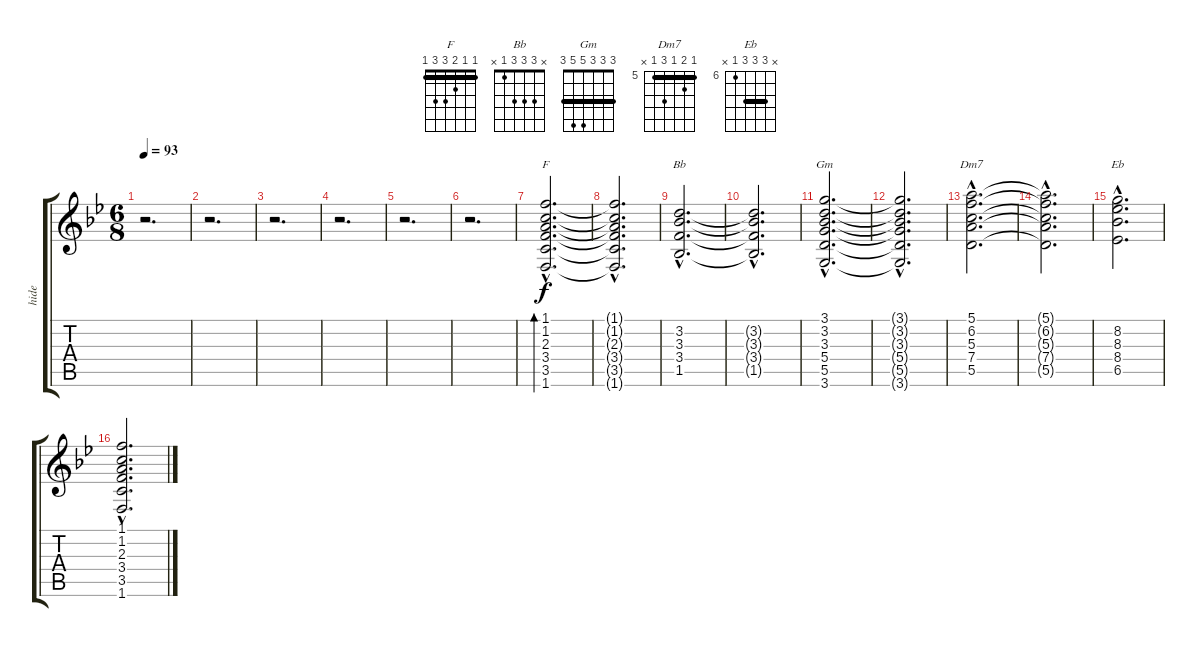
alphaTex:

\track ("hide" "hide") {instrument distortionguitar}
\staff {score tabs}
\tuning (E4 B3 G3 D3 A2 E2) {hide}
\chord ("F" 1 1 2 3 3 1) {barre 1}
\chord ("Bb" x 3 3 3 1 x)
\chord ("Gm" 3 3 3 5 5 3) {barre 3}
\chord ("Dm7" 5 6 5 7 5 x) {firstfret 5 barre 5}
\chord ("Eb" x 8 8 8 6 x) {firstfret 6 barre 8}
\ts (6 8)
\tempo 93
\clef g2
\ks bb
r.2{d dy f} |
r.2{d} |
r.2{d} |
r.2{d} |
r.2{d} |
r.2{d} |
(1.1{hac} 1.2{hac} 2.3{hac} 3.4{hac} 3.5{hac} 1.6{hac}).2{d bd 60 ch "F"} |
(1.1{hac t} 1.2{hac t} 2.3{hac t} 3.4{hac t} 3.5{hac t} 1.6{hac t}).2{d} |
(3.2{hac} 3.3{hac} 3.4{hac} 1.5{hac}).2{d ch "Bb"} |
(3.2{hac t} 3.3{hac t} 3.4{hac t} 1.5{hac t}).2{d} |
(3.1{hac} 3.2{hac} 3.3{hac} 5.4{hac} 5.5{hac} 3.6{hac}).2{d ch "Gm"} |
(3.1{hac t} 3.2{hac t} 3.3{hac t} 5.4{hac t} 5.5{hac t} 3.6{hac t}).2{d} |
(5.1{hac} 6.2{hac} 5.3{hac} 7.4{hac} 5.5{hac}).2{d ch "Dm7"} |
(5.1{hac t} 6.2{hac t} 5.3{hac t} 7.4{hac t} 5.5{hac t}).2{d} |
(8.2{hac} 8.3{hac} 8.4{hac} 6.5{hac}).2{d ch "Eb"} |
(1.1{hac} 1.2{hac} 2.3{hac} 3.4{hac} 3.5{hac} 1.6{hac}).2{d}
